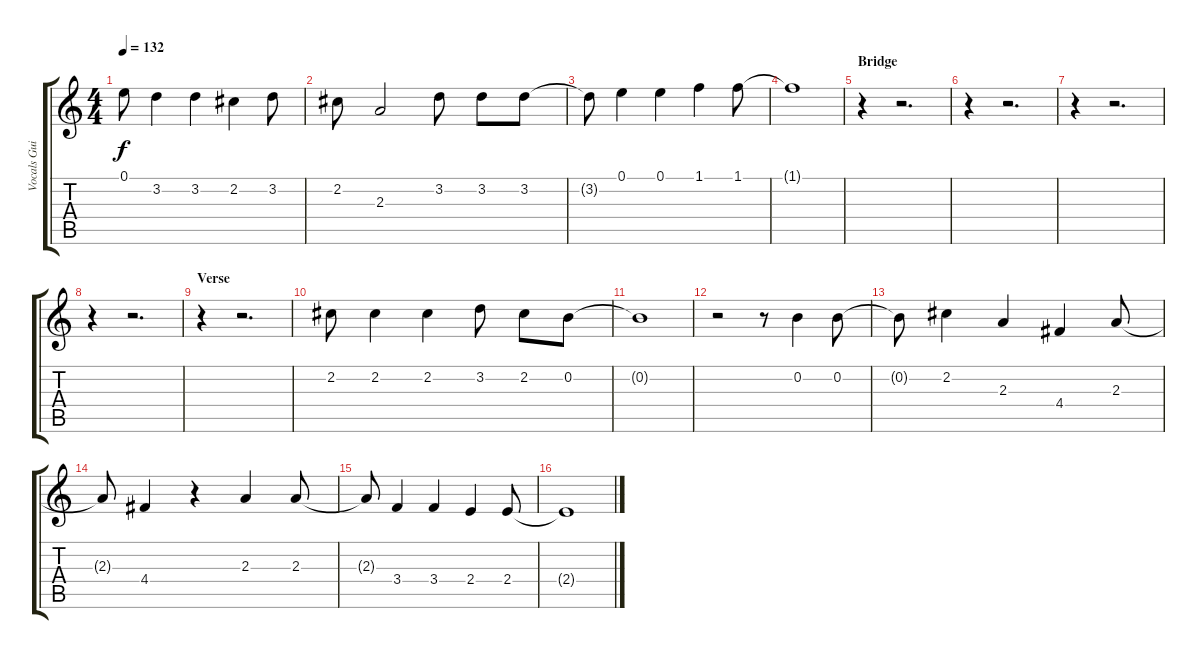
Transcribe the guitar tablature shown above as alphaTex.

\track ("Vocals Guitar" "Vocals Gui") {instrument acousticguitarsteel}
\staff {score tabs}
\tuning (E4 B3 G3 D3 A2 E2) {hide}
\ts (4 4)
\tempo 132
\clef g2
\ks c
0.1{t}.8{dy f} 3.2.4 3.2.4 2.2.4 3.2.8 |
2.2.8 2.3.2 3.2.8 3.2.8 3.2.8 |
3.2{t}.8 0.1.4 0.1.4 1.1.4 1.1.8 |
1.1{t}.1 |
\section ("" "Bridge")
r.4 r.2{d} |
r.4 r.2{d} |
r.4 r.2{d} |
r.4 r.2{d} |
\section ("" "Verse")
r.4 r.2{d} |
2.2.8 2.2.4 2.2.4 3.2.8 2.2.8 0.2.8 |
0.2{t}.1 |
r.2 r.8 0.2.4 0.2.8 |
0.2{t}.8 2.2.4 2.3.4 4.4.4 2.3.8 |
2.3{t}.8 4.4.4 r.4 2.3.4 2.3.8 |
2.3{t}.8 3.4.4 3.4.4 2.4.4 2.4.8 |
2.4{t}.1
